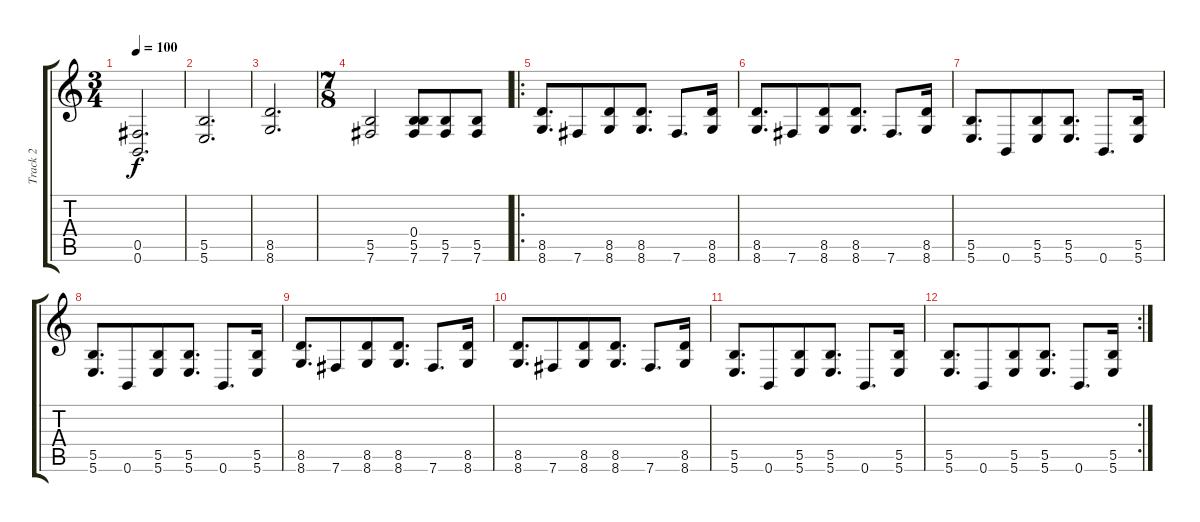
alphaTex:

\track ("Track 2" "Track 2") {instrument electricguitarjazz}
\staff {score tabs}
\tuning (Db4 Ab3 E3 B2 Gb2 B1) {hide}
\ts (3 4)
\tempo 100
\clef g2
\ks c
(0.5 0.6).2{d dy f} |
(5.5 5.6).2{d} |
(8.5 8.6).2{d} |
\ts (7 8)
(5.5 7.6).2 (0.4 5.5 7.6).8 (5.5 7.6).8 (5.5 7.6).8 |
\ro
(8.5 8.6).8{d} 7.6.8 (8.5 8.6).8 (8.5 8.6).8{d} 7.6.8{d} (8.5 8.6).16 |
(8.5 8.6).8{d} 7.6.8 (8.5 8.6).8 (8.5 8.6).8{d} 7.6.8{d} (8.5 8.6).16 |
(5.5 5.6).8{d} 0.6.8 (5.5 5.6).8 (5.5 5.6).8{d} 0.6.8{d} (5.5 5.6).16 |
(5.5 5.6).8{d} 0.6.8 (5.5 5.6).8 (5.5 5.6).8{d} 0.6.8{d} (5.5 5.6).16 |
(8.5 8.6).8{d} 7.6.8 (8.5 8.6).8 (8.5 8.6).8{d} 7.6.8{d} (8.5 8.6).16 |
(8.5 8.6).8{d} 7.6.8 (8.5 8.6).8 (8.5 8.6).8{d} 7.6.8{d} (8.5 8.6).16 |
(5.5 5.6).8{d} 0.6.8 (5.5 5.6).8 (5.5 5.6).8{d} 0.6.8{d} (5.5 5.6).16 |
\rc 2
(5.5 5.6).8{d} 0.6.8 (5.5 5.6).8 (5.5 5.6).8{d} 0.6.8{d} (5.5 5.6).16
